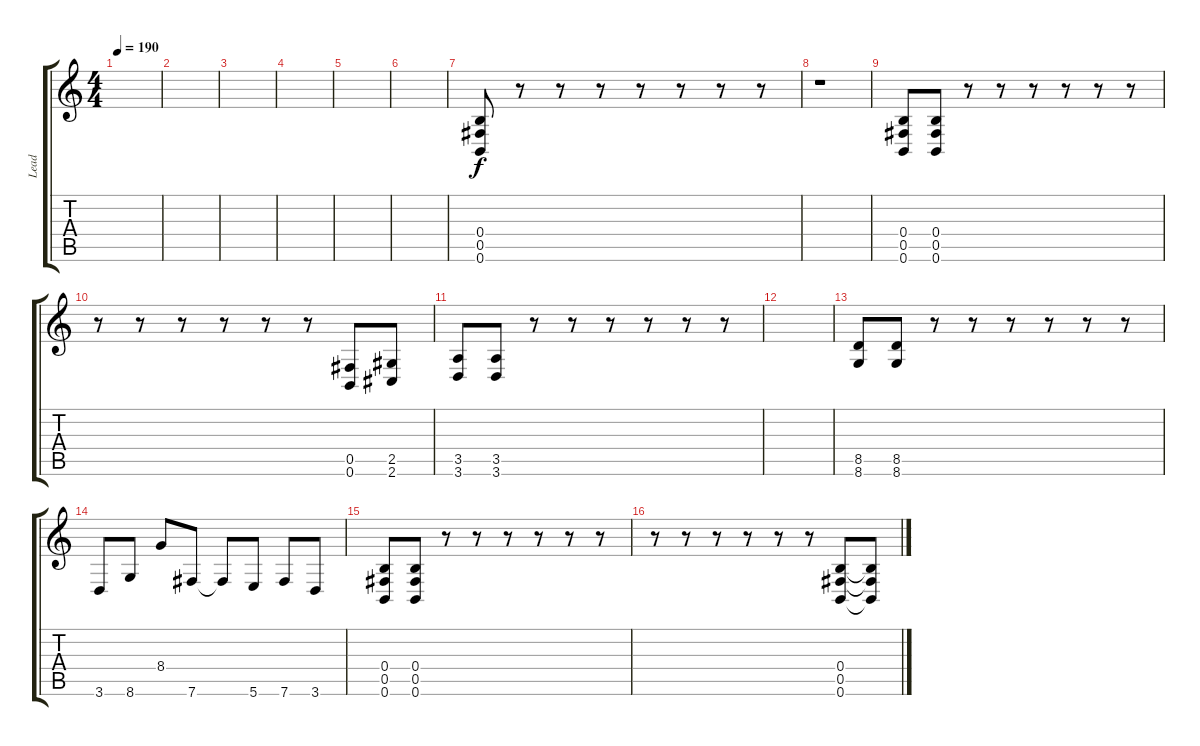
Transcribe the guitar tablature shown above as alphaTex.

\track ("Lead" "Lead") {instrument distortionguitar}
\staff {score tabs}
\tuning (Db4 Ab3 E3 B2 Gb2 B1) {hide}
\ts (4 4)
\tempo 190
\clef g2
\ks c
|
|
|
|
|
|
(0.4 0.5 0.6).8 r.8 r.8 r.8 r.8 r.8 r.8 r.8 |
r.1 |
(0.4 0.5 0.6).8 (0.4 0.5 0.6).8 r.8 r.8 r.8 r.8 r.8 r.8 |
r.8 r.8 r.8 r.8 r.8 r.8 (0.5 0.6).8 (2.5 2.6).8 |
(3.5 3.6).8 (3.5 3.6).8 r.8 r.8 r.8 r.8 r.8 r.8 |
|
(8.5 8.6).8 (8.5 8.6).8 r.8 r.8 r.8 r.8 r.8 r.8 |
3.6.8 8.6.8 8.4.8 7.6.8 7.6{t}.8 5.6.8 7.6.8 3.6.8 |
(0.4 0.5 0.6).8 (0.4 0.5 0.6).8 r.8 r.8 r.8 r.8 r.8 r.8 |
r.8 r.8 r.8 r.8 r.8 r.8 (0.4 0.5 0.6).8 (0.4{t} 0.5{t} 0.6{t}).8
